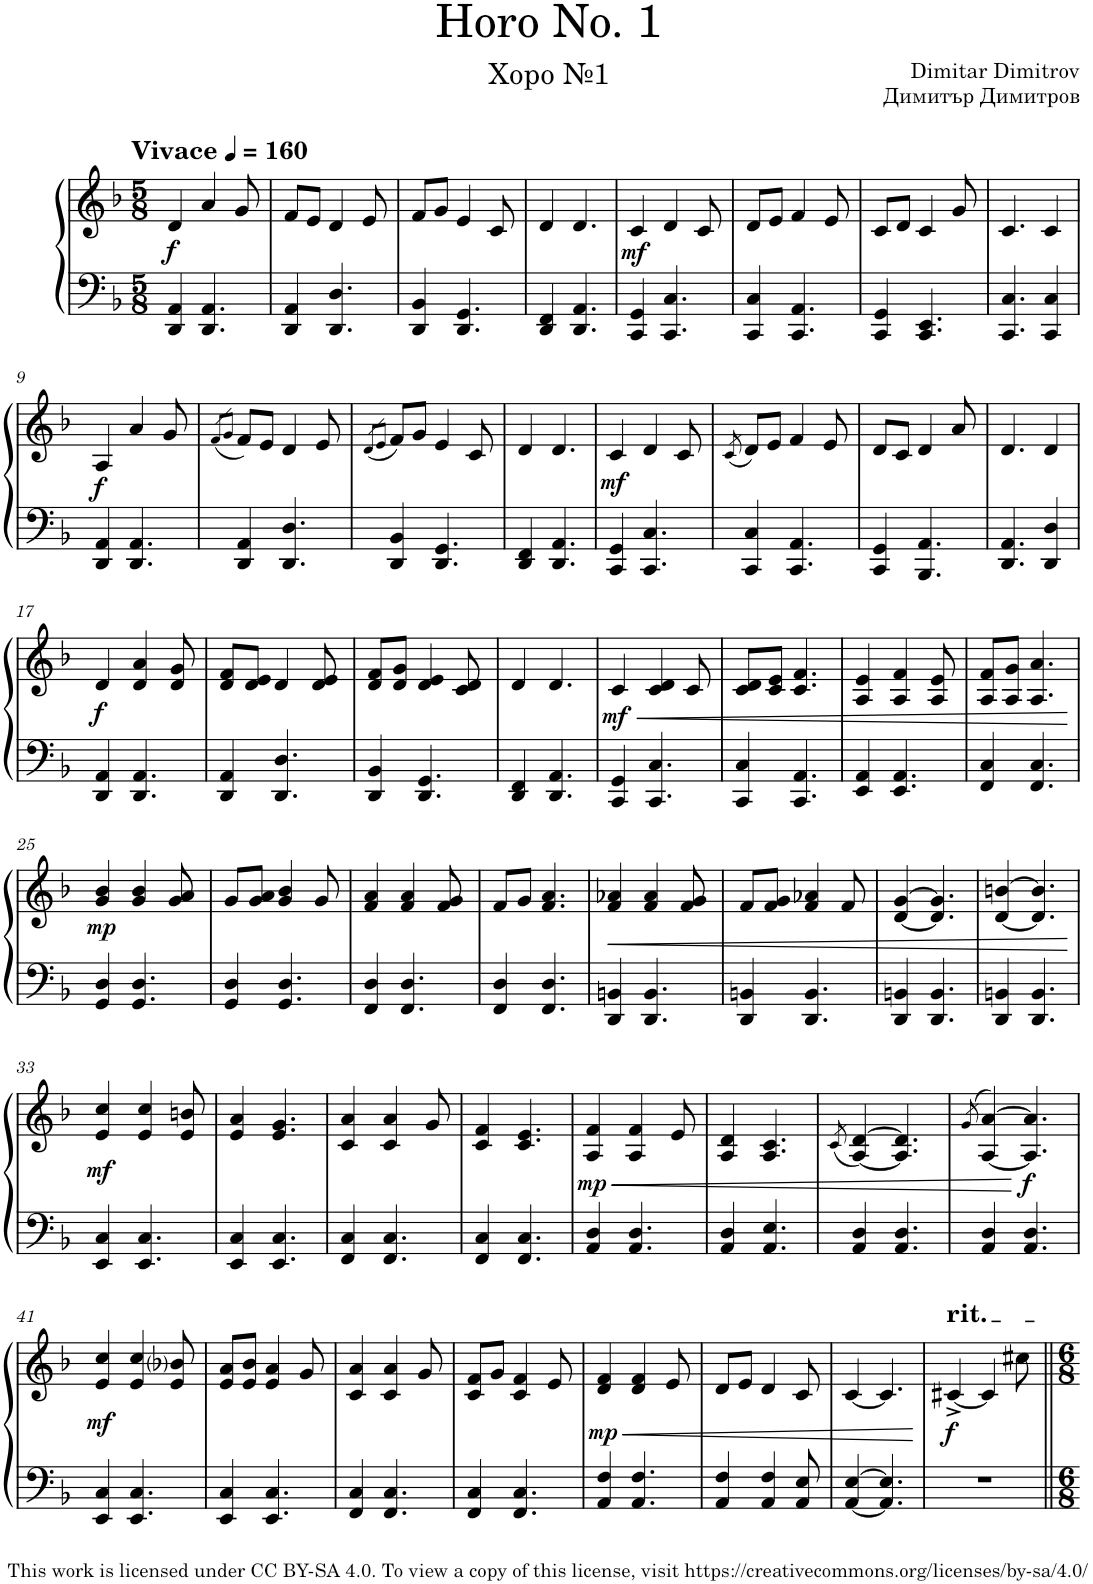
**kern	**kern	**dynam
*part1	*part1	*part1
*staff2	*staff1	*staff1/2
*I"Piano	*	*
*I'Pno.	*	*
*clefF4	*clefG2	*
*k[b-]	*k[b-]	*
*M5/8	*M5/8	*
*MM160	*MM160	*
=1	=1	=1
!	!LO:TX:a:B:t=Vivace	!
!	!	!LO:DY:b
4DD/ 4AA/	4d/	f
4.DD/ 4.AA/	4a/	.
.	8g/	.
=2	=2	=2
4DD/ 4AA/	8f/L	.
.	8e/J	.
4.DD/ 4.D/	4d/	.
.	8e/	.
=3	=3	=3
4DD/ 4BB-/	8f/L	.
.	8g/J	.
4.DD/ 4.GG/	4e/	.
.	8c/	.
=4	=4	=4
4DD/ 4FF/	4d/	.
4.DD/ 4.AA/	4.d/	.
=5	=5	=5
!	!	!LO:DY:b
4CC/ 4GG/	4c/	mf
4.CC/ 4.C/	4d/	.
.	8c/	.
=6	=6	=6
4CC/ 4C/	8d/L	.
.	8e/J	.
4.CC/ 4.AA/	4f/	.
.	8e/	.
=7	=7	=7
4CC/ 4GG/	8c/L	.
.	8d/J	.
4.CC/ 4.EE/	4c/	.
.	8g/	.
=8	=8	=8
4.CC/ 4.C/	4.c/	.
4CC/ 4C/	4c/	.
!!LO:LB:g=z
=9	=9	=9
!	!	!LO:DY:b
4DD/ 4AA/	4A/	f
4.DD/ 4.AA/	4a/	.
.	8g/	.
=10	=10	=10
*	*^	*
.	(8qf/L	(qfL	.
.	8qg/J	qgJ	.
4DD/ 4AA/	8f/L)	8f)	.
.	8e/J	2ryy	.
4.DD/ 4.D/	4d/	.	.
.	8e/	.	.
*	*v	*v	*
=11	=11	=11
.	(8qd/L	.
.	8qe/J	.
4DD/ 4BB-/	8f/L)	.
.	8g/J	.
4.DD/ 4.GG/	4e/	.
.	8c/	.
=12	=12	=12
4DD/ 4FF/	4d/	.
4.DD/ 4.AA/	4.d/	.
=13	=13	=13
!	!	!LO:DY:b
4CC/ 4GG/	4c/	mf
4.CC/ 4.C/	4d/	.
.	8c/	.
=14	=14	=14
.	(8qc/	.
4CC/ 4C/	8d/L)	.
.	8e/J	.
4.CC/ 4.AA/	4f/	.
.	8e/	.
=15	=15	=15
4CC/ 4GG/	8d/L	.
.	8c/J	.
4.BBB-/ 4.AA/	4d/	.
.	8a/	.
=16	=16	=16
4.DD/ 4.AA/	4.d/	.
4DD/ 4D/	4d/	.
!!LO:LB:g=z
=17	=17	=17
!	!	!LO:DY:b
4DD/ 4AA/	4d/	f
4.DD/ 4.AA/	4d/ 4a/	.
.	8d/ 8g/	.
=18	=18	=18
4DD/ 4AA/	8d/ 8f/L	.
.	8d/ 8e/J	.
4.DD/ 4.D/	4d/	.
.	8d/ 8e/	.
=19	=19	=19
4DD/ 4BB-/	8d/ 8f/L	.
.	8d/ 8g/J	.
4.DD/ 4.GG/	4d/ 4e/	.
.	8c/ 8d/	.
=20	=20	=20
4DD/ 4FF/	4d/	.
4.DD/ 4.AA/	4.d/	.
=21	=21	=21
!	!	!LO:HP:b
!	!	!LO:DY:n=1:b
4CC/ 4GG/	4c/	< mf
4.CC/ 4.C/	4c/ 4d/	.
.	8c/	.
=22	=22	=22
4CC/ 4C/	8c/ 8d/L	.
.	8c/ 8e/J	.
4.CC/ 4.AA/	4.c/ 4.f/	.
=23	=23	=23
4EE/ 4AA/	4A/ 4e/	.
4.EE/ 4.AA/	4A/ 4f/	.
.	8A/ 8e/	.
=24	=24	=24
4FF/ 4C/	8A/ 8f/L	.
.	8A/ 8g/J	.
4.FF/ 4.C/	4.A/ 4.a/	.
.	.	[
!!LO:LB:g=z
=25	=25	=25
!	!	!LO:DY:b
4GG/ 4D/	4g/ 4b-/	mp
4.GG/ 4.D/	4g/ 4b-/	.
.	8g/ 8a/	.
=26	=26	=26
4GG/ 4D/	8g/L	.
.	8g/ 8a/J	.
4.GG/ 4.D/	4g/ 4b-/	.
.	8g/	.
=27	=27	=27
4FF/ 4D/	4f/ 4a/	.
4.FF/ 4.D/	4f/ 4a/	.
.	8f/ 8g/	.
=28	=28	=28
4FF/ 4D/	8f/L	.
.	8g/J	.
4.FF/ 4.D/	4.f/ 4.a/	.
=29	=29	=29
!	!	!LO:HP:b
4DD/ 4BBn/	4f/ 4a-X/	<
4.DD/ 4.BB/	4f/ 4a-/	.
.	8f/ 8g/	.
=30	=30	=30
4DD/ 4BBn/	8f/L	.
.	8f/ 8g/J	.
4.DD/ 4.BB/	4f/ 4a-X/	.
.	8f/	.
=31	=31	=31
4DD/ 4BBn/	[4d/ [4g/	.
4.DD/ 4.BB/	4.d/] 4.g/]	.
=32	=32	=32
4DD/ 4BBn/	[4d/ [4bn/	.
4.DD/ 4.BB/	4.d/] 4.b/]	.
.	.	[
!!LO:LB:g=z
=33	=33	=33
!	!	!LO:DY:b
4EE/ 4C/	4e/ 4cc/	mf
4.EE/ 4.C/	4e/ 4cc/	.
.	8e/ 8bn/	.
=34	=34	=34
4EE/ 4C/	4e/ 4a/	.
4.EE/ 4.C/	4.e/ 4.g/	.
=35	=35	=35
4FF/ 4C/	4c/ 4a/	.
4.FF/ 4.C/	4c/ 4a/	.
.	8g/	.
=36	=36	=36
4FF/ 4C/	4c/ 4f/	.
4.FF/ 4.C/	4.c/ 4.e/	.
=37	=37	=37
!	!	!LO:HP:b
!	!	!LO:DY:n=1:b
4AA/ 4D/	4A/ 4f/	< mp
4.AA/ 4.D/	4A/ 4f/	.
.	8e/	.
=38	=38	=38
4AA/ 4D/	4A/ 4d/	.
4.AA/ 4.E/	4.A/ 4.c/	.
=39	=39	=39
.	(8qc/	.
4AA/ 4D/	[4A/ [4d/)	.
4.AA/ 4.D/	4.A/] 4.d/]	.
=40	=40	=40
.	(>8qg/	.
4AA/ 4D/	[4A/ [4a/)	.
!	!	!LO:DY:n=1:b
4.AA/ 4.D/	4.A/] 4.a/]	[ f
!!LO:LB:g=z
=41	=41	=41
!	!	!LO:DY:b
4EE/ 4C/	4e/ 4cc/	mf
4.EE/ 4.C/	4e/ 4cc/	.
.	8e/ 8b-i/	.
=42	=42	=42
4EE/ 4C/	8e/ 8a/L	.
.	8e/ 8b-/J	.
4.EE/ 4.C/	4e/ 4a/	.
.	8g/	.
=43	=43	=43
4FF/ 4C/	4c/ 4a/	.
4.FF/ 4.C/	4c/ 4a/	.
.	8g/	.
=44	=44	=44
4FF/ 4C/	8c/ 8f/L	.
.	8g/J	.
4.FF/ 4.C/	4c/ 4f/	.
.	8e/	.
=45	=45	=45
!	!	!LO:HP:b
!	!	!LO:DY:n=1:b
4AA/ 4F/	4d/ 4f/	< mp
4.AA/ 4.F/	4d/ 4f/	.
.	8e/	.
=46	=46	=46
4AA/ 4F/	8d/L	.
.	8e/J	.
4AA/ 4F/	4d/	.
8AA/ 8E/	8c/	.
=47	=47	=47
[4AA/ [4E/	[4c/	.
4.AA/] 4.E/]	4.c/]	.
.	.	[
=48	=48	=48
!	!LO:TX:a:t=rit.	!
!	!	!LO:DY:b
8%5r	[4c#X^/	f
.	4c#/]	.
.	8cc#X\	.
=||	=||	=||
*-	*-	*-
